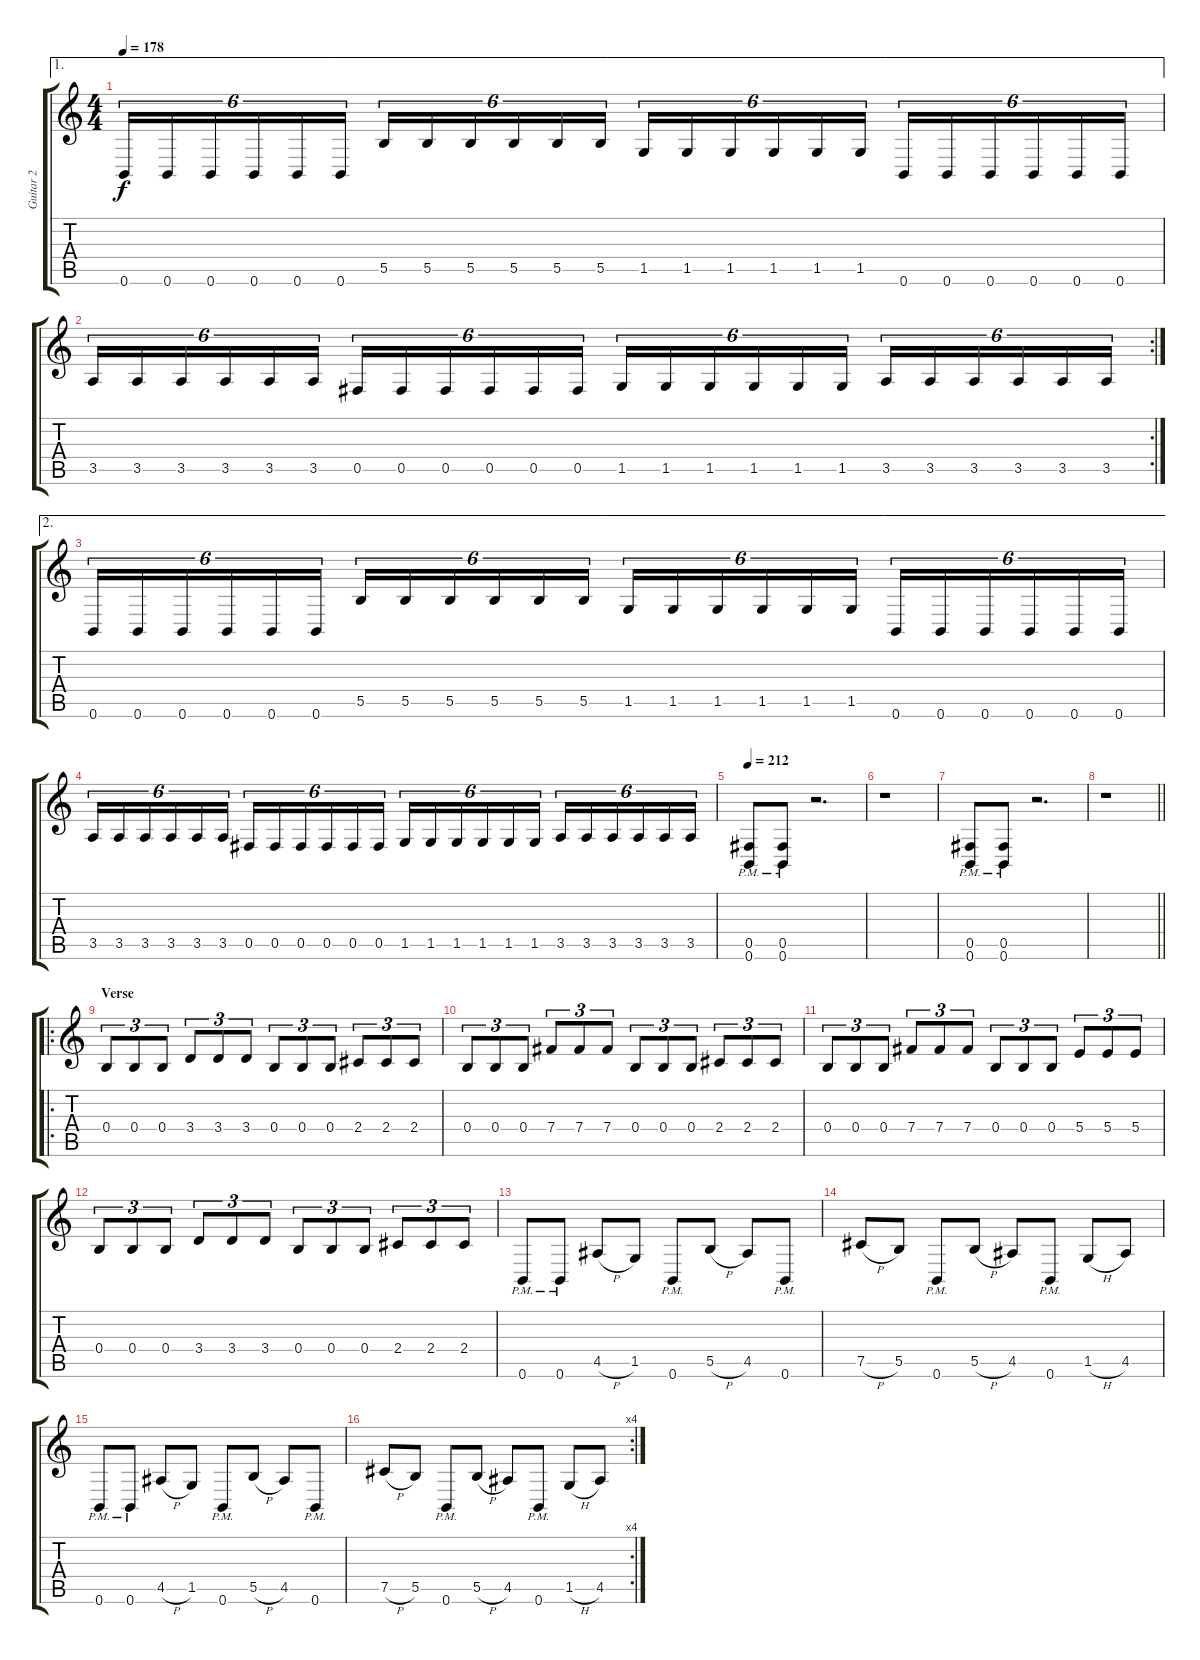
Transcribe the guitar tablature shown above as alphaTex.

\track ("Guitar 2" "Guitar 2") {instrument distortionguitar}
\staff {score tabs}
\tuning (Db4 Ab3 E3 B2 Gb2 B1) {hide}
\ae 1
\ts (4 4)
\tempo 178
\clef g2
\ks c
0.6.16{tu (6 4) dy f} 0.6.16{tu (6 4)} 0.6.16{tu (6 4)} 0.6.16{tu (6 4)} 0.6.16{tu (6 4)} 0.6.16{tu (6 4)} 5.5.16{tu (6 4)} 5.5.16{tu (6 4)} 5.5.16{tu (6 4)} 5.5.16{tu (6 4)} 5.5.16{tu (6 4)} 5.5.16{tu (6 4)} 1.5.16{tu (6 4)} 1.5.16{tu (6 4)} 1.5.16{tu (6 4)} 1.5.16{tu (6 4)} 1.5.16{tu (6 4)} 1.5.16{tu (6 4)} 0.6.16{tu (6 4)} 0.6.16{tu (6 4)} 0.6.16{tu (6 4)} 0.6.16{tu (6 4)} 0.6.16{tu (6 4)} 0.6.16{tu (6 4)} |
\rc 2
3.5.16{tu (6 4)} 3.5.16{tu (6 4)} 3.5.16{tu (6 4)} 3.5.16{tu (6 4)} 3.5.16{tu (6 4)} 3.5.16{tu (6 4)} 0.5.16{tu (6 4)} 0.5.16{tu (6 4)} 0.5.16{tu (6 4)} 0.5.16{tu (6 4)} 0.5.16{tu (6 4)} 0.5.16{tu (6 4)} 1.5.16{tu (6 4)} 1.5.16{tu (6 4)} 1.5.16{tu (6 4)} 1.5.16{tu (6 4)} 1.5.16{tu (6 4)} 1.5.16{tu (6 4)} 3.5.16{tu (6 4)} 3.5.16{tu (6 4)} 3.5.16{tu (6 4)} 3.5.16{tu (6 4)} 3.5.16{tu (6 4)} 3.5.16{tu (6 4)} |
\ae 2
0.6.16{tu (6 4)} 0.6.16{tu (6 4)} 0.6.16{tu (6 4)} 0.6.16{tu (6 4)} 0.6.16{tu (6 4)} 0.6.16{tu (6 4)} 5.5.16{tu (6 4)} 5.5.16{tu (6 4)} 5.5.16{tu (6 4)} 5.5.16{tu (6 4)} 5.5.16{tu (6 4)} 5.5.16{tu (6 4)} 1.5.16{tu (6 4)} 1.5.16{tu (6 4)} 1.5.16{tu (6 4)} 1.5.16{tu (6 4)} 1.5.16{tu (6 4)} 1.5.16{tu (6 4)} 0.6.16{tu (6 4)} 0.6.16{tu (6 4)} 0.6.16{tu (6 4)} 0.6.16{tu (6 4)} 0.6.16{tu (6 4)} 0.6.16{tu (6 4)} |
3.5.16{tu (6 4)} 3.5.16{tu (6 4)} 3.5.16{tu (6 4)} 3.5.16{tu (6 4)} 3.5.16{tu (6 4)} 3.5.16{tu (6 4)} 0.5.16{tu (6 4)} 0.5.16{tu (6 4)} 0.5.16{tu (6 4)} 0.5.16{tu (6 4)} 0.5.16{tu (6 4)} 0.5.16{tu (6 4)} 1.5.16{tu (6 4)} 1.5.16{tu (6 4)} 1.5.16{tu (6 4)} 1.5.16{tu (6 4)} 1.5.16{tu (6 4)} 1.5.16{tu (6 4)} 3.5.16{tu (6 4)} 3.5.16{tu (6 4)} 3.5.16{tu (6 4)} 3.5.16{tu (6 4)} 3.5.16{tu (6 4)} 3.5.16{tu (6 4)} |
\tempo 212
(0.5{pm} 0.6{pm}).8 (0.5{pm} 0.6{pm}).8 r.2{d} |
r.1 |
(0.5{pm} 0.6{pm}).8 (0.5{pm} 0.6{pm}).8 r.2{d} |
\barLineRight lightlight
r.1 |
\ro
\section ("" "Verse")
0.4.8{tu (3 2)} 0.4.8{tu (3 2)} 0.4.8{tu (3 2)} 3.4.8{tu (3 2)} 3.4.8{tu (3 2)} 3.4.8{tu (3 2)} 0.4.8{tu (3 2)} 0.4.8{tu (3 2)} 0.4.8{tu (3 2)} 2.4.8{tu (3 2)} 2.4.8{tu (3 2)} 2.4.8{tu (3 2)} |
0.4.8{tu (3 2)} 0.4.8{tu (3 2)} 0.4.8{tu (3 2)} 7.4.8{tu (3 2)} 7.4.8{tu (3 2)} 7.4.8{tu (3 2)} 0.4.8{tu (3 2)} 0.4.8{tu (3 2)} 0.4.8{tu (3 2)} 2.4.8{tu (3 2)} 2.4.8{tu (3 2)} 2.4.8{tu (3 2)} |
0.4.8{tu (3 2)} 0.4.8{tu (3 2)} 0.4.8{tu (3 2)} 7.4.8{tu (3 2)} 7.4.8{tu (3 2)} 7.4.8{tu (3 2)} 0.4.8{tu (3 2)} 0.4.8{tu (3 2)} 0.4.8{tu (3 2)} 5.4.8{tu (3 2)} 5.4.8{tu (3 2)} 5.4.8{tu (3 2)} |
0.4.8{tu (3 2)} 0.4.8{tu (3 2)} 0.4.8{tu (3 2)} 3.4.8{tu (3 2)} 3.4.8{tu (3 2)} 3.4.8{tu (3 2)} 0.4.8{tu (3 2)} 0.4.8{tu (3 2)} 0.4.8{tu (3 2)} 2.4.8{tu (3 2)} 2.4.8{tu (3 2)} 2.4.8{tu (3 2)} |
0.6{pm}.8 0.6{pm}.8 4.5{h}.8 1.5.8 0.6{pm}.8 5.5{h}.8 4.5.8 0.6{pm}.8 |
7.5{h}.8 5.5.8 0.6{pm}.8 5.5{h}.8 4.5.8 0.6{pm}.8 1.5{h}.8 4.5.8 |
0.6{pm}.8 0.6{pm}.8 4.5{h}.8 1.5.8 0.6{pm}.8 5.5{h}.8 4.5.8 0.6{pm}.8 |
\rc 4
7.5{h}.8 5.5.8 0.6{pm}.8 5.5{h}.8 4.5.8 0.6{pm}.8 1.5{h}.8 4.5.8
